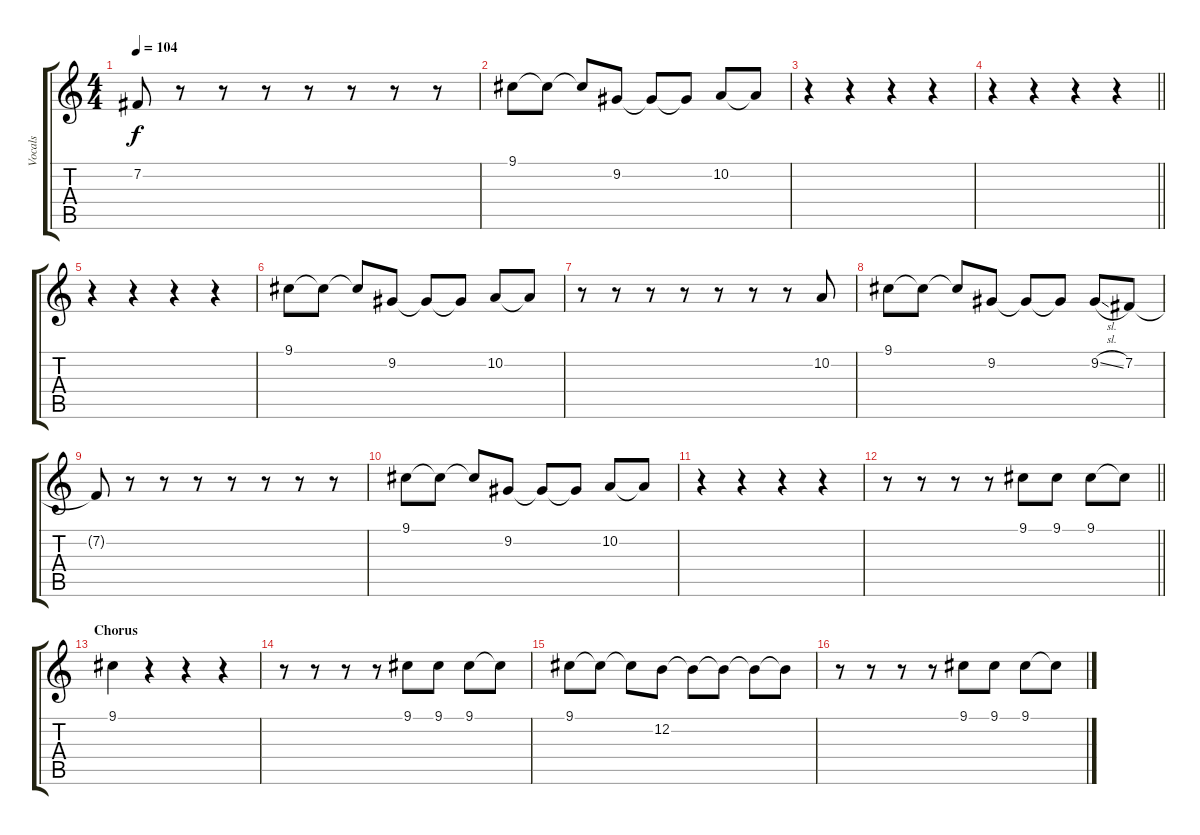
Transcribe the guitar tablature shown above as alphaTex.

\track ("Vocals" "Vocals") {instrument flute}
\staff {score tabs}
\tuning (E4 B3 G3 D3 A2 E2) {hide}
\ts (4 4)
\tempo 104
\clef g2
\ks c
7.2{t}.8{dy f} r.8 r.8 r.8 r.8 r.8 r.8 r.8 |
9.1.8 9.1{t}.8 9.1{t}.8 9.2.8 9.2{t}.8 9.2{t}.8 10.2.8 10.2{t}.8 |
r.4 r.4 r.4 r.4 |
\barLineRight lightlight
r.4 r.4 r.4 r.4 |
r.4 r.4 r.4 r.4 |
9.1.8 9.1{t}.8 9.1{t}.8 9.2.8 9.2{t}.8 9.2{t}.8 10.2.8 10.2{t}.8 |
r.8 r.8 r.8 r.8 r.8 r.8 r.8 10.2.8 |
9.1.8 9.1{t}.8 9.1{t}.8 9.2.8 9.2{t}.8 9.2{t}.8 9.2{sl}.8 7.2.8 |
7.2{t}.8 r.8 r.8 r.8 r.8 r.8 r.8 r.8 |
9.1.8 9.1{t}.8 9.1{t}.8 9.2.8 9.2{t}.8 9.2{t}.8 10.2.8 10.2{t}.8 |
r.4 r.4 r.4 r.4 |
\barLineRight lightlight
r.8 r.8 r.8 r.8 9.1.8 9.1.8 9.1.8 9.1{t}.8 |
\section ("" "Chorus")
9.1.4 r.4 r.4 r.4 |
r.8 r.8 r.8 r.8 9.1.8 9.1.8 9.1.8 9.1{t}.8 |
9.1.8 9.1{t}.8 9.1{t}.8 12.2.8 12.2{t}.8 12.2{t}.8 12.2{t}.8 12.2{t}.8 |
r.8 r.8 r.8 r.8 9.1.8 9.1.8 9.1.8 9.1{t}.8
